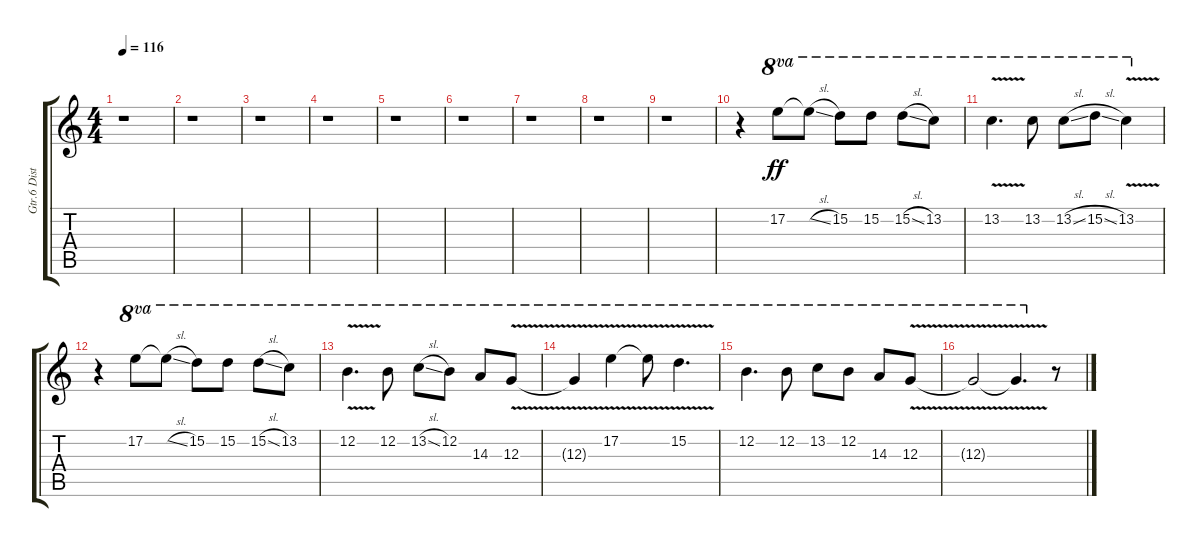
\track ("Gtr.6 Distortion " "Gtr.6 Dist") {instrument distortionguitar}
\staff {score tabs}
\tuning (E4 B3 G3 D4 A3 E3) {hide}
\ts (4 4)
\tempo 116
\clef g2
\ks c
r.1{dy ff} |
r.1 |
r.1 |
r.1 |
r.1 |
r.1 |
r.1 |
r.1 |
r.1 |
r.4 17.2.8{ot 8va} 17.2{sl t}.8{ot 8va} 15.2.8{ot 8va} 15.2.8{ot 8va} 15.2{sl}.8{ot 8va} 13.2.8{ot 8va} |
13.2{v}.4{d ot 8va} 13.2.8{ot 8va} 13.2{sl}.8{ot 8va} 15.2{sl}.8{ot 8va} 13.2{v}.4{ot 8va} |
r.4 17.2.8{ot 8va} 17.2{sl t}.8{ot 8va} 15.2.8{ot 8va} 15.2.8{ot 8va} 15.2{sl}.8{ot 8va} 13.2.8{ot 8va} |
12.2{v}.4{d ot 8va} 12.2.8{ot 8va} 13.2{sl}.8{ot 8va} 12.2.8{ot 8va} 14.3.8{ot 8va} 12.3{v}.8{ot 8va} |
12.3{v t}.4{ot 8va} 17.2{v}.4{ot 8va} 17.2{v t}.8{ot 8va} 15.2{v}.4{d ot 8va} |
12.2.4{d ot 8va} 12.2.8{ot 8va} 13.2.8{ot 8va} 12.2.8{ot 8va} 14.3.8{ot 8va} 12.3{v}.8{ot 8va} |
12.3{v t}.2{ot 8va} 12.3{v t}.4{d ot 8va} r.8
